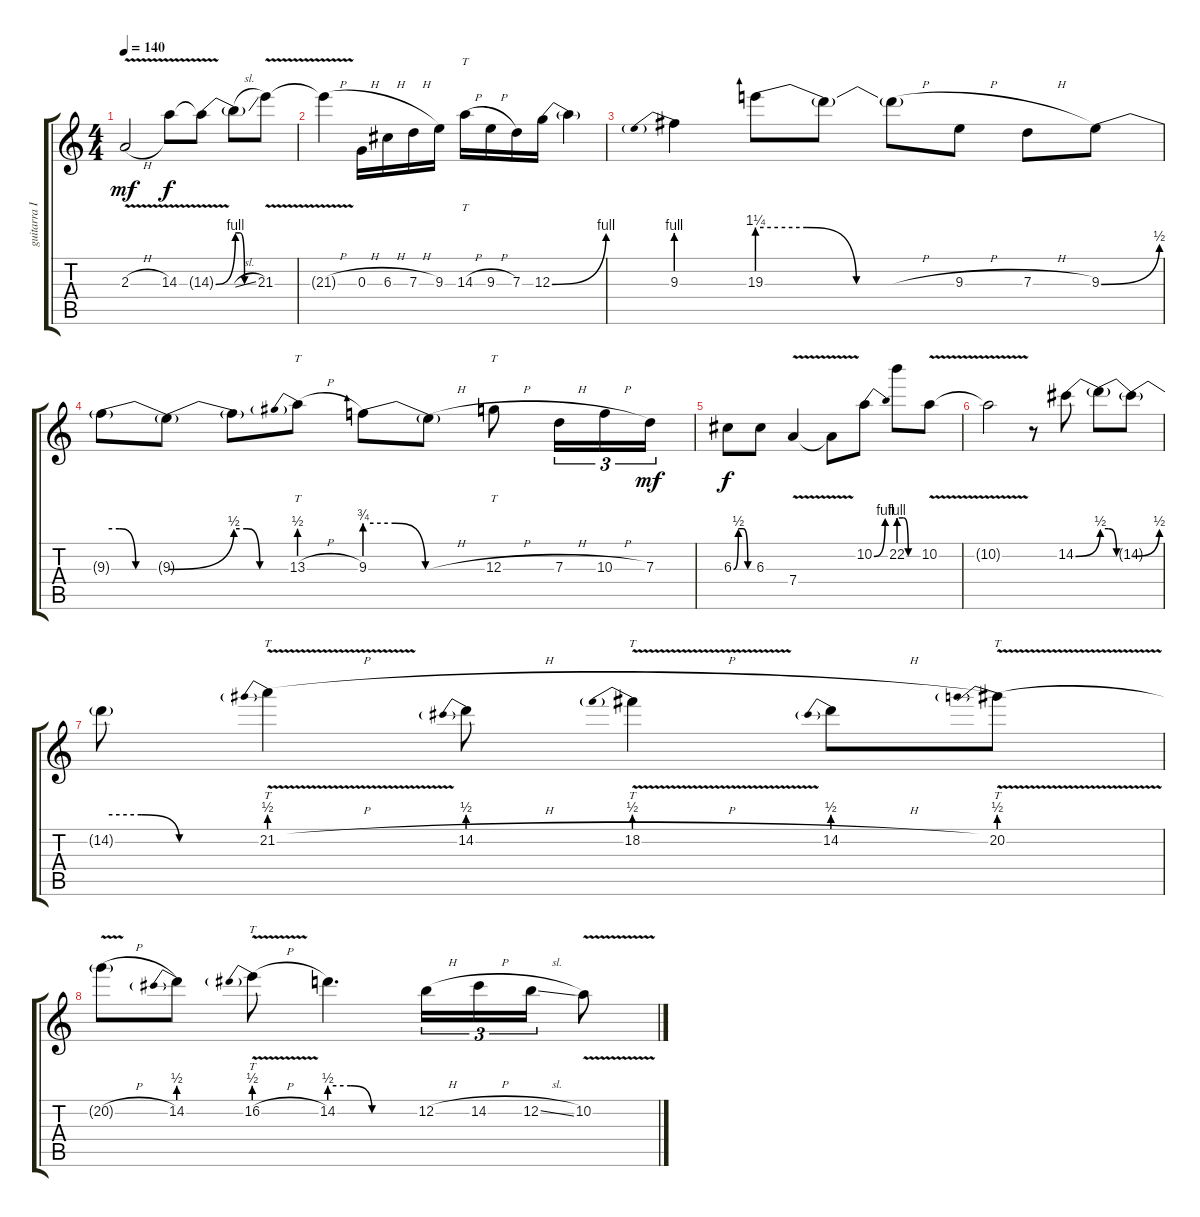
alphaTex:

\track ("guitarra I [solista]" "guitarra I") {instrument overdrivenguitar}
\staff {score tabs}
\tuning (E4 B3 G3 D3 A2 E2) {hide}
\ts (4 4)
\tempo 140
\clef g2
\ks c
2.3{v h}.2{dy mf} 14.3{v}.8{dy f} 14.3{be (bend 0 0 60 4) t}.8 14.3{be (custom 0 4 15 4 30 0 60 0) sl t}.8 21.3{v}.8 |
21.3{v h t}.4 0.3{h}.16 6.3{h}.16 7.3{h}.16 9.3.16 14.3{h}.16{tt} 9.3{h}.16 7.3.16 12.3{be (bend 0 0 60 4)}.16 12.3{t}.4 |
9.3{be (prebend 0 4 60 4)}.4 19.3{be (custom 0 5 15 5 30 0 60 0)}.8 19.3{t}.8 19.3{h t}.8 9.3{h}.8 7.3{h}.8 9.3{be (bend 0 0 60 2)}.8 |
9.3{be (custom 0 2 15 2 30 0 60 0) t}.8 9.3{be (bend 0 0 60 2) t}.8 9.3{be (custom 0 2 15 2 30 0 60 0) t}.8 13.3{be (prebend 0 2 60 2) h}.8{tt} 9.3{be (custom 0 3 15 3 30 0 60 0)}.8 9.3{h t}.8 12.3{h}.8{tt} 7.3{h}.16{tu (3 2)} 10.3{h}.16{tu (3 2)} 7.3.16{tu (3 2) dy mf} |
6.3{be (custom 0 0 15 2 30 2 45 0 60 0)}.8{dy f} 6.3.8 7.4{v}.4 7.4{v t}.8 10.2{be (bend 0 0 60 4)}.8 22.2{be (custom 0 4 15 4 30 0 60 0)}.8 10.2{v}.8 |
10.2{v t}.2 r.8 14.2{be (bend 0 0 60 2)}.8 14.2{be (custom 0 2 15 2 30 0 60 0) t}.8 14.2{be (bend 0 0 60 2) t}.8 |
14.2{be (custom 0 2 15 2 30 0 60 0) t}.8 21.2{be (prebend 0 2 60 2) v h}.4{tt} 14.2{be (prebend 0 2 60 2) h}.8 18.2{be (prebend 0 2 60 2) v h}.4{tt} 14.2{be (prebend 0 2 60 2) h}.8 20.2{be (prebend 0 2 60 2) v}.8{tt} |
20.2{v h t}.8 14.2{be (prebend 0 2 60 2)}.8 16.2{be (prebend 0 2 60 2) v h}.8{tt} 14.2{be (custom 0 2 15 2 30 0 60 0)}.4{d} 12.2{h}.16{tu (3 2)} 14.2{h}.16{tu (3 2)} 12.2{sl}.16{tu (3 2)} 10.2{v}.8
